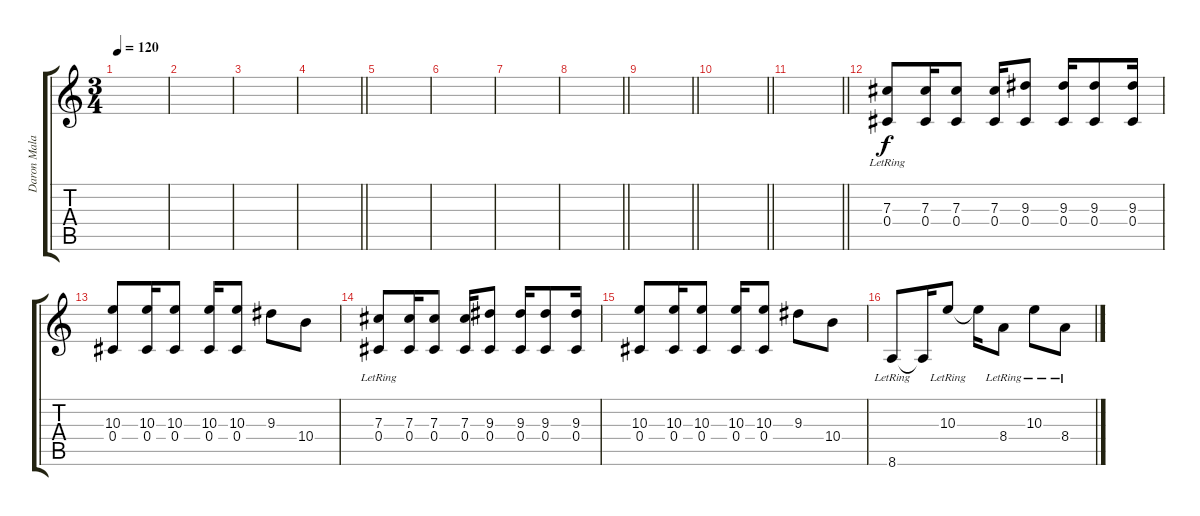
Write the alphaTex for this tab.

\track ("Daron Malakian 2" "Daron Mala") {instrument overdrivenguitar}
\staff {score tabs}
\tuning (Eb4 Bb3 Gb3 Db3 Ab2 Db2) {hide}
\ts (3 4)
\tempo 120
\clef g2
\ks c
|
|
|
\barLineRight lightlight
|
|
|
|
\barLineRight lightlight
|
\barLineRight lightlight
|
\barLineRight lightlight
|
\barLineRight lightlight
|
(7.3 0.4{lr}).8{dy f volume 11 balance 8 instrument overdrivenguitar} (7.3 0.4).16 (7.3 0.4).8 (7.3 0.4).16 (9.3 0.4).8 (9.3 0.4).16 (9.3 0.4).8 (9.3 0.4).16 |
(10.3 0.4).8 (10.3 0.4).16 (10.3 0.4).8 (10.3 0.4).16 (10.3 0.4).8 9.3.8 10.4.8 |
(7.3 0.4{lr}).8 (7.3 0.4).16 (7.3 0.4).8 (7.3 0.4).16 (9.3 0.4).8 (9.3 0.4).16 (9.3 0.4).8 (9.3 0.4).16 |
(10.3 0.4).8 (10.3 0.4).16 (10.3 0.4).8 (10.3 0.4).16 (10.3 0.4).8 9.3.8 10.4.8 |
8.6{lr}.8 8.6{t}.16 10.3{lr}.8 10.3{t}.16 8.4{lr}.8 10.3{lr}.8 8.4{lr}.8
